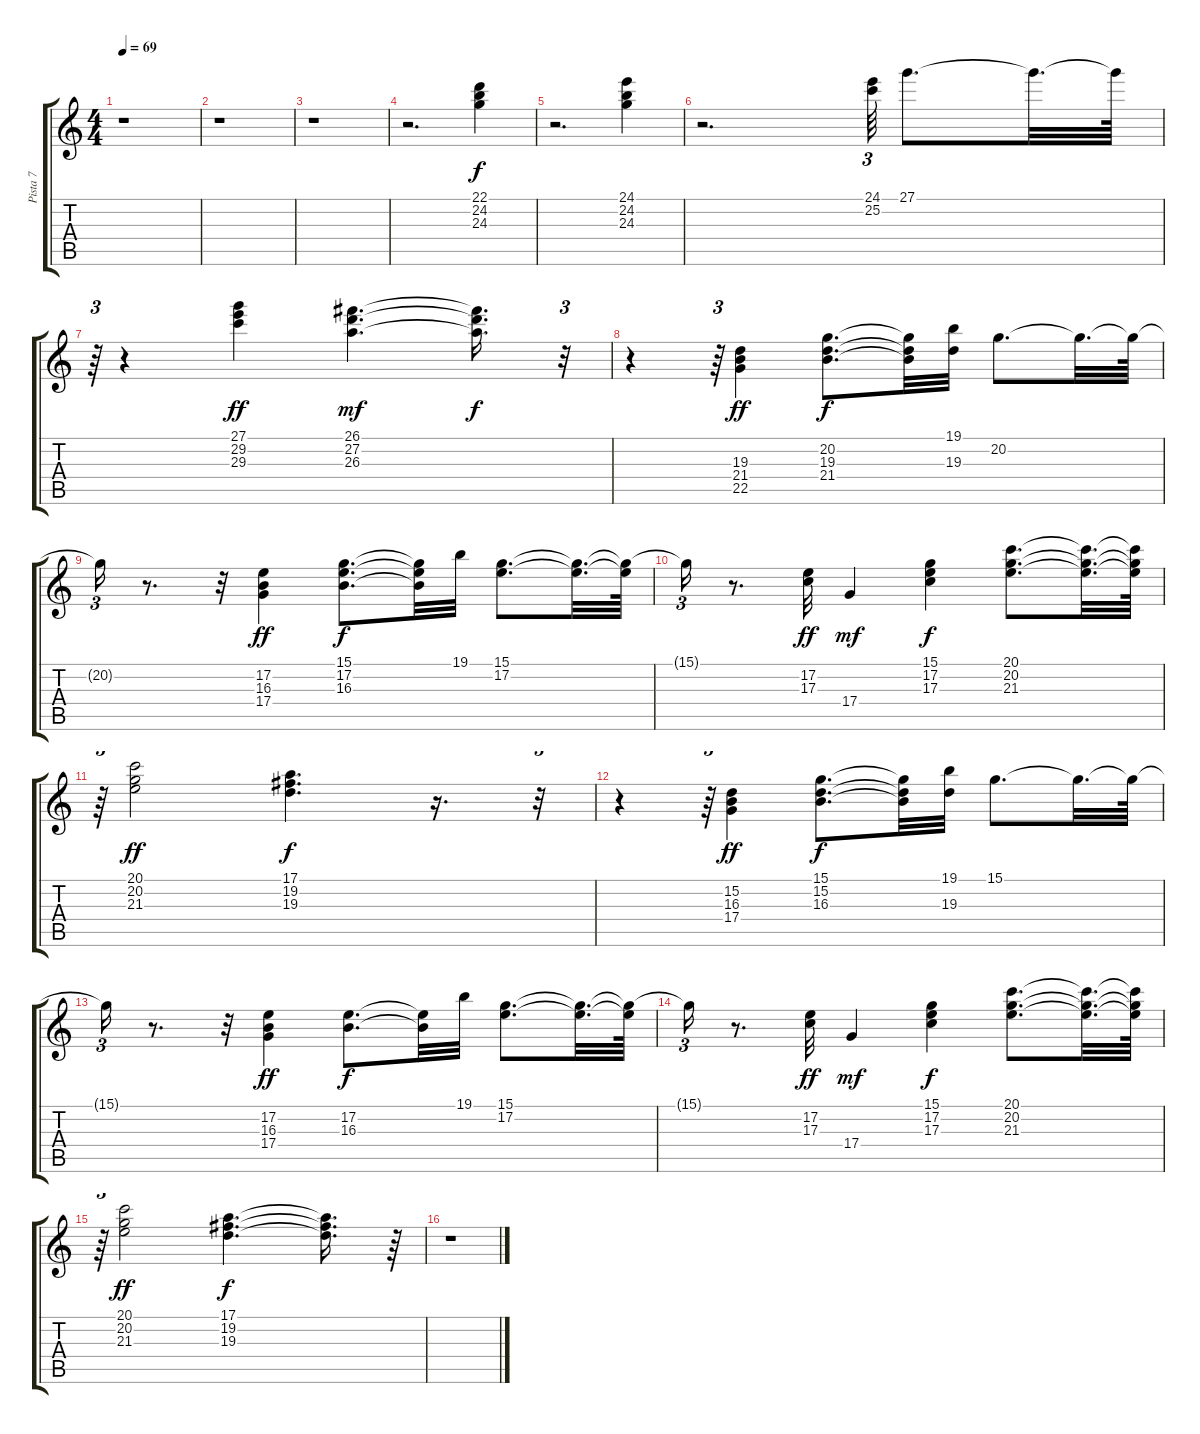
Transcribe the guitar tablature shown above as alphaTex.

\track ("Pista 7" "Pista 7") {instrument rockorgan}
\staff {score tabs}
\tuning (E4 B3 G3 D3 A2 E2) {hide}
\ts (4 4)
\tempo 69
\clef g2
\ks c
r.1{dy f} |
r.1 |
r.1 |
r.2{d} (22.1 24.2 24.3).4 |
r.2{d} (24.1 24.2 24.3).4 |
r.2{d} (24.1 25.2).64{tu (3 2)} 27.1.8{d} 27.1{t}.32{d} 27.1{t}.64 |
r.64{tu (3 2)} r.4 (27.1 29.2 29.3).4{dy ff} (26.1 27.2 26.3).4{d dy mf} (26.1{t} 27.2{t} 26.3{t}).16{d dy f} r.32{tu (3 2)} |
r.4 r.64{tu (3 2)} (19.3 21.4 22.5).4{dy ff} (20.2 19.3 21.4).8{d dy f} (20.2{t} 19.3{t} 21.4{t}).32 (19.1 19.3).32 20.2.8{d} 20.2{t}.32{d} 20.2{t}.64 |
20.2{t}.16{tu (3 2)} r.8{d} r.32 (17.2 16.3 17.4).4{dy ff} (15.1 17.2 16.3).8{d dy f} (15.1{t} 17.2{t} 16.3{t}).32 19.1.32 (15.1 17.2).8{d} (15.1{t} 17.2{t}).32{d} (15.1{t} 17.2{t}).64 |
15.1{t}.16{tu (3 2)} r.8{d} (17.2 17.3).32{dy ff} 17.4.4{dy mf} (15.1 17.2 17.3).4{dy f} (20.1 20.2 21.3).8{d} (20.1{t} 20.2{t} 21.3{t}).32{d} (20.1{t} 20.2{t} 21.3{t}).64 |
r.64{tu (3 2)} (20.1 20.2 21.3).2{dy ff} (17.1 19.2 19.3).4{d dy f} r.16{d} r.32{tu (3 2)} |
r.4 r.64{tu (3 2)} (15.2 16.3 17.4).4{dy ff} (15.1 15.2 16.3).8{d dy f} (15.1{t} 15.2{t} 16.3{t}).32 (19.1 19.3).32 15.1.8{d} 15.1{t}.32{d} 15.1{t}.64 |
15.1{t}.16{tu (3 2)} r.8{d} r.32 (17.2 16.3 17.4).4{dy ff} (17.2 16.3).8{d dy f} (17.2{t} 16.3{t}).32 19.1.32 (15.1 17.2).8{d} (15.1{t} 17.2{t}).32{d} (15.1{t} 17.2{t}).64 |
15.1{t}.16{tu (3 2)} r.8{d} (17.2 17.3).32{dy ff} 17.4.4{dy mf} (15.1 17.2 17.3).4{dy f} (20.1 20.2 21.3).8{d} (20.1{t} 20.2{t} 21.3{t}).32{d} (20.1{t} 20.2{t} 21.3{t}).64 |
r.64{tu (3 2)} (20.1 20.2 21.3).2{dy ff} (17.1 19.2 19.3).4{d dy f} (17.1{t} 19.2{t} 19.3{t}).16{d} r.64 |
r.1
